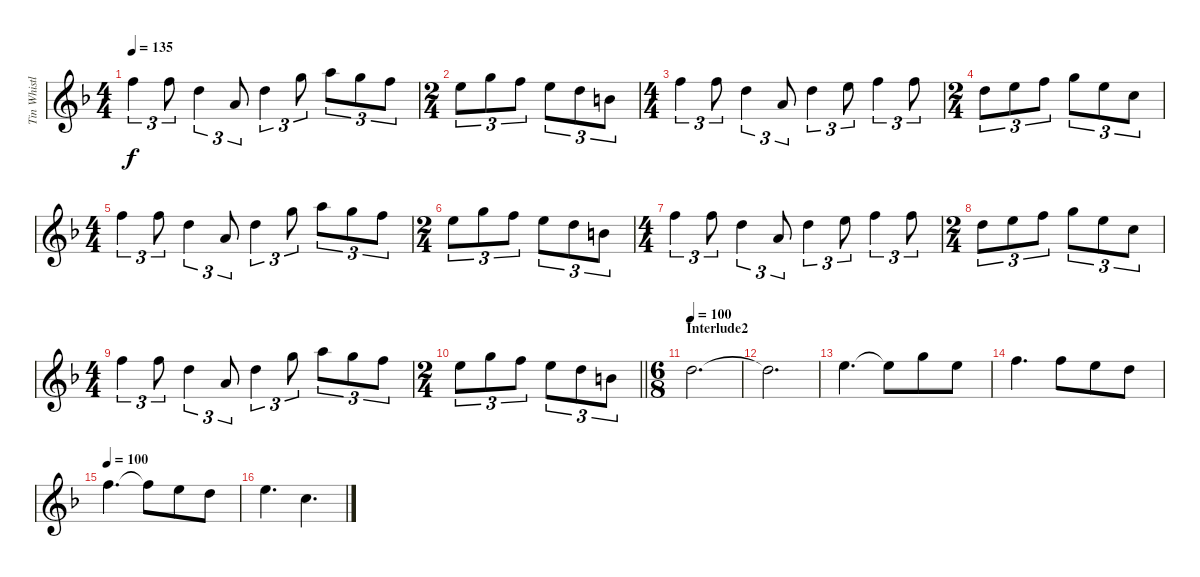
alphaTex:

\track ("Tin Whistle" "Tin Whistl") {instrument piccolo}
\staff {score}
\tuning (E4 B3 G3 D3 A2 D2) {hide}
\ts (4 4)
\tempo 135
\clef g2
\ks dminor
13.1.4{tu (3 2) dy f} 13.1.8{tu (3 2)} 10.1.4{tu (3 2)} 10.2.8{tu (3 2)} 10.1.4{tu (3 2)} 15.1.8{tu (3 2)} 17.1.8{tu (3 2)} 15.1.8{tu (3 2)} 13.1.8{tu (3 2)} |
\ts (2 4)
12.1.8{tu (3 2)} 15.1.8{tu (3 2)} 13.1.8{tu (3 2)} 12.1.8{tu (3 2)} 10.1.8{tu (3 2)} 12.2.8{tu (3 2)} |
\ts (4 4)
13.1.4{tu (3 2)} 13.1.8{tu (3 2)} 10.1.4{tu (3 2)} 10.2.8{tu (3 2)} 10.1.4{tu (3 2)} 12.1.8{tu (3 2)} 13.1.4{tu (3 2)} 13.1.8{tu (3 2)} |
\ts (2 4)
10.1.8{tu (3 2)} 12.1.8{tu (3 2)} 13.1.8{tu (3 2)} 15.1.8{tu (3 2)} 12.1.8{tu (3 2)} 13.2.8{tu (3 2)} |
\ts (4 4)
13.1.4{tu (3 2)} 13.1.8{tu (3 2)} 10.1.4{tu (3 2)} 10.2.8{tu (3 2)} 10.1.4{tu (3 2)} 15.1.8{tu (3 2)} 17.1.8{tu (3 2)} 15.1.8{tu (3 2)} 13.1.8{tu (3 2)} |
\ts (2 4)
12.1.8{tu (3 2)} 15.1.8{tu (3 2)} 13.1.8{tu (3 2)} 12.1.8{tu (3 2)} 10.1.8{tu (3 2)} 12.2.8{tu (3 2)} |
\ts (4 4)
13.1.4{tu (3 2)} 13.1.8{tu (3 2)} 10.1.4{tu (3 2)} 10.2.8{tu (3 2)} 10.1.4{tu (3 2)} 12.1.8{tu (3 2)} 13.1.4{tu (3 2)} 13.1.8{tu (3 2)} |
\ts (2 4)
10.1.8{tu (3 2)} 12.1.8{tu (3 2)} 13.1.8{tu (3 2)} 15.1.8{tu (3 2)} 12.1.8{tu (3 2)} 13.2.8{tu (3 2)} |
\ts (4 4)
13.1.4{tu (3 2)} 13.1.8{tu (3 2)} 10.1.4{tu (3 2)} 10.2.8{tu (3 2)} 10.1.4{tu (3 2)} 15.1.8{tu (3 2)} 17.1.8{tu (3 2)} 15.1.8{tu (3 2)} 13.1.8{tu (3 2)} |
\ts (2 4)
\barLineRight lightlight
12.1.8{tu (3 2)} 15.1.8{tu (3 2)} 13.1.8{tu (3 2)} 12.1.8{tu (3 2)} 10.1.8{tu (3 2)} 12.2.8{tu (3 2)} |
\ts (6 8)
\section ("" "Interlude2")
\tempo 90
\tempo 100
10.1.2{d} |
10.1{t}.2{d} |
12.1.4{d} 12.1{t}.8 15.1.8 12.1.8 |
13.1.4{d} 13.1.8 12.1.8 10.1.8 |
\tempo 90
\tempo 100
13.1.4{d} 13.1{t}.8 12.1.8 10.1.8 |
12.1.4{d} 13.2.4{d}
